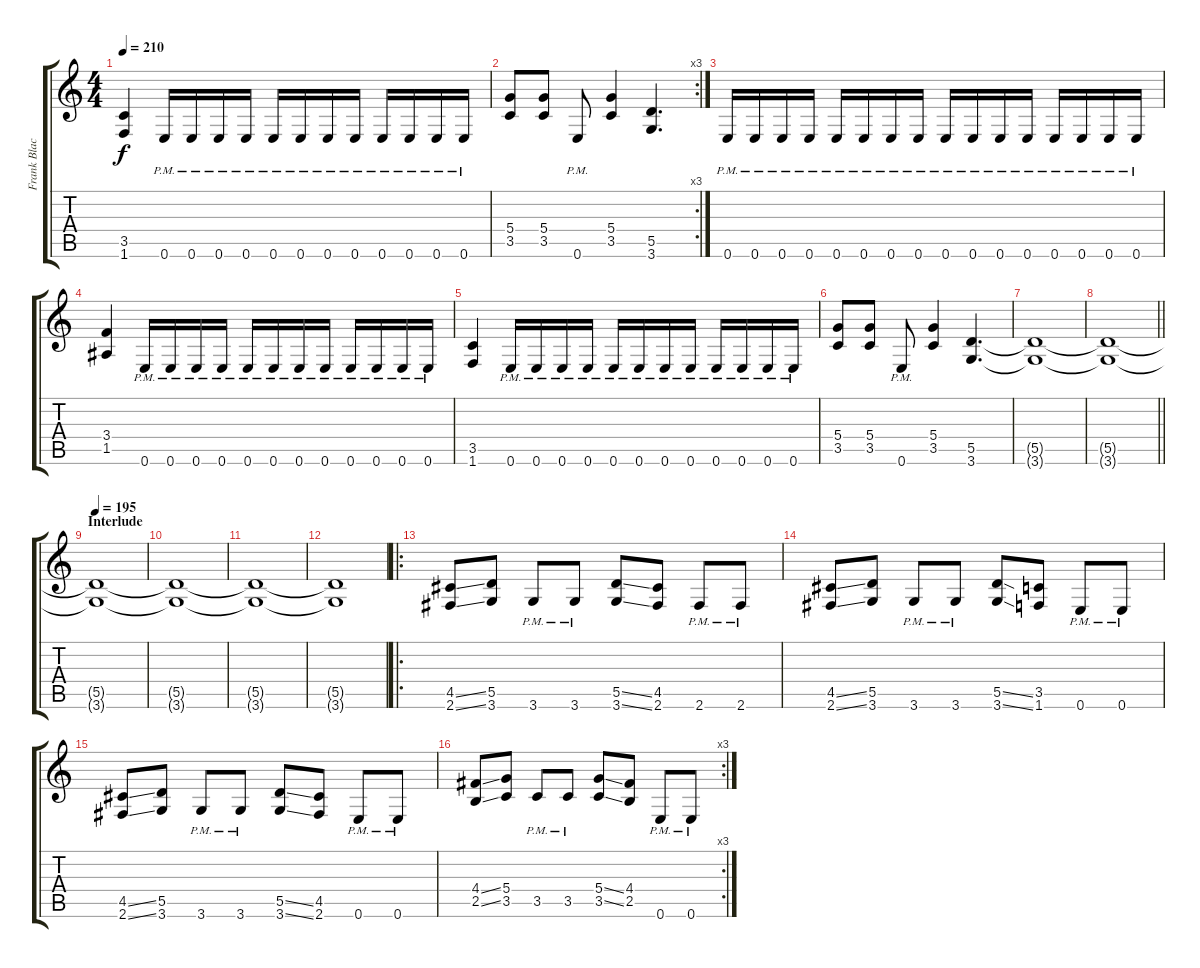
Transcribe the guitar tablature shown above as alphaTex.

\track ("Frank Blackfire" "Frank Blac") {instrument distortionguitar}
\staff {score tabs}
\tuning (E4 B3 G3 D3 A2 E2) {hide}
\ts (4 4)
\tempo 210
\clef g2
\ks c
(3.5 1.6).4{dy f} 0.6{pm}.16 0.6{pm}.16 0.6{pm}.16 0.6{pm}.16 0.6{pm}.16 0.6{pm}.16 0.6{pm}.16 0.6{pm}.16 0.6{pm}.16 0.6{pm}.16 0.6{pm}.16 0.6{pm}.16 |
\rc 3
(5.4 3.5).8 (5.4 3.5).8 0.6{pm}.8 (5.4 3.5).4 (5.5 3.6).4{d} |
0.6{pm}.16 0.6{pm}.16 0.6{pm}.16 0.6{pm}.16 0.6{pm}.16 0.6{pm}.16 0.6{pm}.16 0.6{pm}.16 0.6{pm}.16 0.6{pm}.16 0.6{pm}.16 0.6{pm}.16 0.6{pm}.16 0.6{pm}.16 0.6{pm}.16 0.6{pm}.16 |
(3.4 1.5).4 0.6{pm}.16 0.6{pm}.16 0.6{pm}.16 0.6{pm}.16 0.6{pm}.16 0.6{pm}.16 0.6{pm}.16 0.6{pm}.16 0.6{pm}.16 0.6{pm}.16 0.6{pm}.16 0.6{pm}.16 |
(3.5 1.6).4 0.6{pm}.16 0.6{pm}.16 0.6{pm}.16 0.6{pm}.16 0.6{pm}.16 0.6{pm}.16 0.6{pm}.16 0.6{pm}.16 0.6{pm}.16 0.6{pm}.16 0.6{pm}.16 0.6{pm}.16 |
(5.4 3.5).8 (5.4 3.5).8 0.6{pm}.8 (5.4 3.5).4 (5.5 3.6).4{d} |
(5.5{t} 3.6{t}).1 |
\barLineRight lightlight
(5.5{t} 3.6{t}).1 |
\section ("" "Interlude")
\tempo 195
(5.5{t} 3.6{t}).1 |
(5.5{t} 3.6{t}).1 |
(5.5{t} 3.6{t}).1 |
(5.5{t} 3.6{t}).1 |
\ro
(4.5{ss} 2.6{ss}).8 (5.5 3.6).8 3.6{pm}.8 3.6{pm}.8 (5.5{ss} 3.6{ss}).8 (4.5 2.6).8 2.6{pm}.8 2.6{pm}.8 |
(4.5{ss} 2.6{ss}).8 (5.5 3.6).8 3.6{pm}.8 3.6{pm}.8 (5.5{ss} 3.6{ss}).8 (3.5 1.6).8 0.6{pm}.8 0.6{pm}.8 |
(4.5{ss} 2.6{ss}).8 (5.5 3.6).8 3.6{pm}.8 3.6{pm}.8 (5.5{ss} 3.6{ss}).8 (4.5 2.6).8 0.6{pm}.8 0.6{pm}.8 |
\rc 3
(4.4{ss} 2.5{ss}).8 (5.4 3.5).8 3.5{pm}.8 3.5{pm}.8 (5.4{ss} 3.5{ss}).8 (4.4 2.5).8 0.6{pm}.8 0.6{pm}.8
